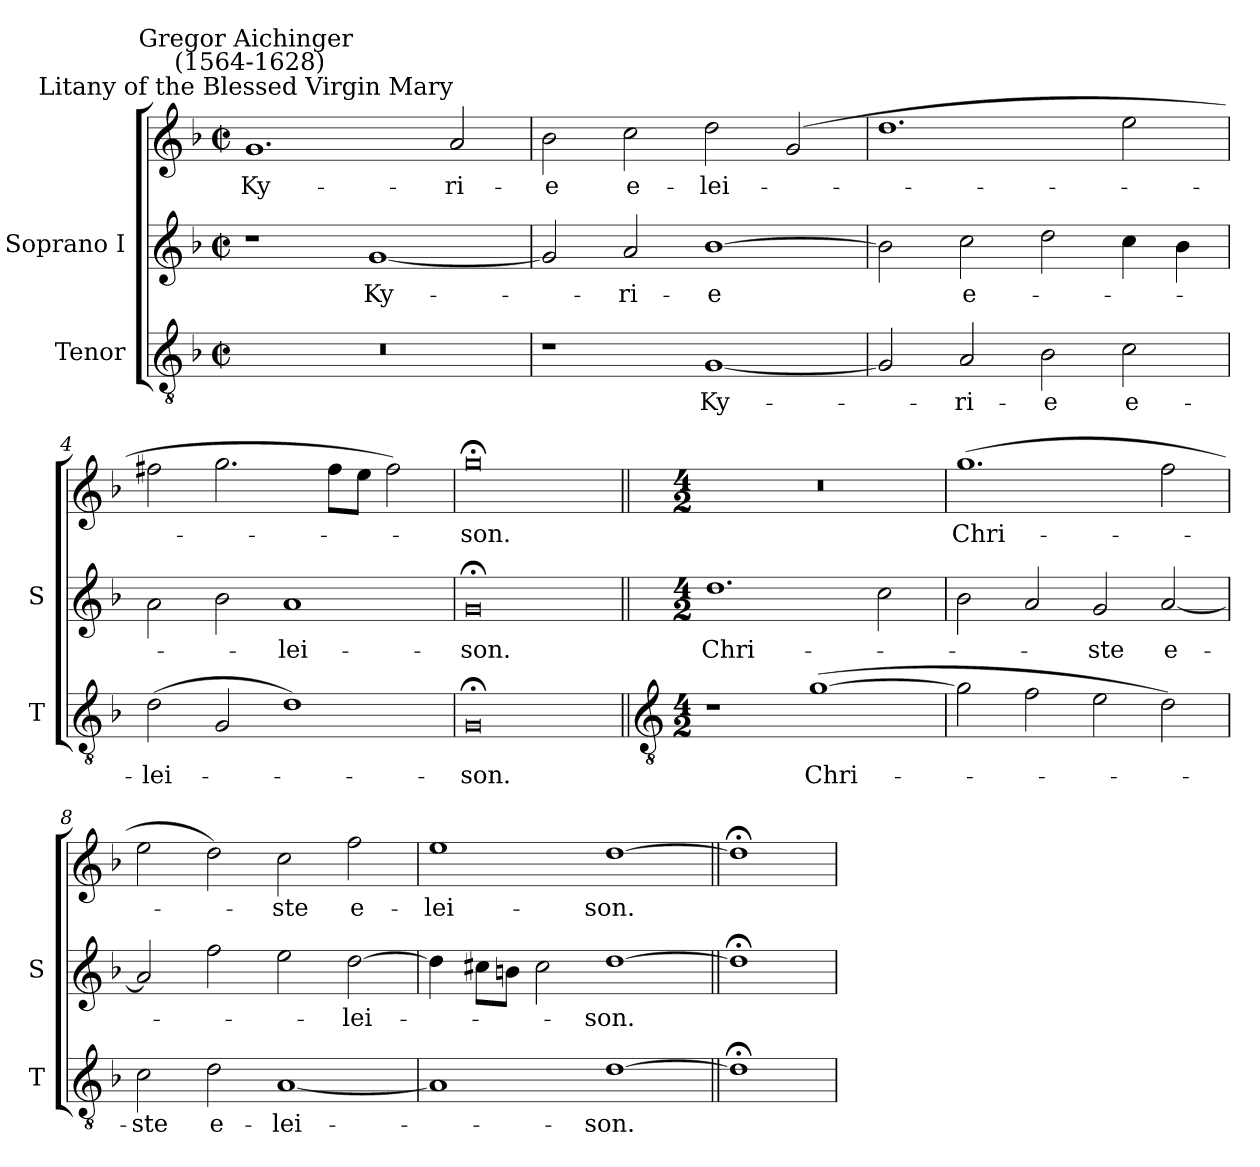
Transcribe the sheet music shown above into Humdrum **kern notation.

**kern	**text	**kern	**text	**kern	**text
*part2	*part2	*part1	*part1	*part1	*part1
*staff3	*staff3	*staff2	*staff2	*staff1	*staff1
*I"Tenor	*	*I"Soprano I	*	*	*
*I'T	*	*I'S	*	*	*
*clefGv2	*	*clefG2	*	*clefG2	*
*k[b-]	*	*k[b-]	*	*k[b-]	*
*F:	*	*F:	*	*F:	*
*M4/2	*	*M4/2	*	*M4/2	*
*met(c|)	*	*met(c|)	*	*met(c|)	*
=1	=1	=1	=1	=1	=1
!	!	!	!	!LO:TX:a:cj:t=Litany of the Blessed Virgin Mary	!
!	!	!	!	!LO:TX:a:cj:t=Gregor Aichinger\n (1564-1628)	!
!	!	!	!	!	!LO:LY:b
0r	.	1r	.	1.g	Ky-
!	!	!	!LO:LY:b	!	!
.	.	[1g	-Ky-	.	.
!	!	!	!	!	!LO:LY:b
.	.	.	.	2a	-ri-
=2	=2	=2	=2	=2	=2
!	!	!	!	!	!LO:LY:b
1r	.	2g]	.	2b-	-e
!	!	!	!LO:LY:b	!	!LO:LY:b
.	.	2a	ri-	2cc	e-
!	!LO:LY:b	!	!LO:LY:b	!	!LO:LY:b
[1G	Ky-	[1b-	-e	2dd	-lei-
.	.	.	.	(>2g	.
=3	=3	=3	=3	=3	=3
2G]	.	2b-]	.	1.dd	.
!	!LO:LY:b	!	!LO:LY:b	!	!
2A	ri-	2cc	e-	.	.
!	!LO:LY:b	!	!	!	!
2B-	-e	2dd	.	.	.
!	!LO:LY:b	!	!	!	!
2c	e-	4cc	.	2ee	.
.	.	4b-	.	.	.
=4	=4	=4	=4	=4	=4
!	!LO:LY:b	!	!	!	!
(>2d	-lei-	2a\	.	2ff#X	.
2G	.	2b-	.	2.gg	.
!	!	!	!LO:LY:b	!	!
1d)	.	1a	lei-	.	.
.	.	.	.	8ff#L	.
.	.	.	.	8eeJ	.
.	.	.	.	2ff#)	.
=5	=5	=5	=5	=5	=5
!	!LO:LY:b	!	!LO:LY:b	!	!LO:LY:b
0G;<	son.	0g;<	son.	0gg;<	-son.
!!LO:LB:g=z
=6||	=6||	=6||	=6||	=6||	=6||
*clefGv2	*	*	*	*	*
*M4/2	*	*M4/2	*	*M4/2	*
!	!	!	!LO:LY:b	!	!
1r	.	1.dd	Chri-	0r	.
!	!LO:LY:b	!	!	!	!
(>[1g	Chri-	.	.	.	.
.	.	2cc	.	.	.
=7	=7	=7	=7	=7	=7
!	!	!	!	!	!LO:LY:b
2g]	.	2b-	.	(>1.gg	Chri-
2f	.	2a	.	.	.
!	!	!	!LO:LY:b	!	!
2e	.	2g	ste	.	.
!	!	!	!LO:LY:b	!	!
2d)	.	[2a	e-	2ff	.
=8	=8	=8	=8	=8	=8
!	!LO:LY:b	!	!	!	!
2c	ste	2a]	.	2ee	.
!	!LO:LY:b	!	!	!	!
2d	e-	2ff	.	2dd)	.
!	!LO:LY:b	!	!	!	!LO:LY:b
[1A	-lei-	2ee	.	2cc	ste
!	!	!	!LO:LY:b	!	!LO:LY:b
.	.	[2dd	-lei-	2ff	e-
=9	=9	=9	=9	=9	=9
!	!	!	!	!	!LO:LY:b
1A]	.	4dd]	.	1ee	lei-
.	.	8cc#XL	.	.	.
.	.	8bnJ	.	.	.
.	.	2cc#	.	.	.
!	!LO:LY:b	!	!LO:LY:b	!	!LO:LY:b
[1d	son.	[1dd	son.	[1dd	-son.
=10||	=10||	=10||	=10||	=10||	=10||
1d;<]	.	1dd;<]	.	1dd;<]	.
=	=	=	=	=	=
*-	*-	*-	*-	*-	*-
